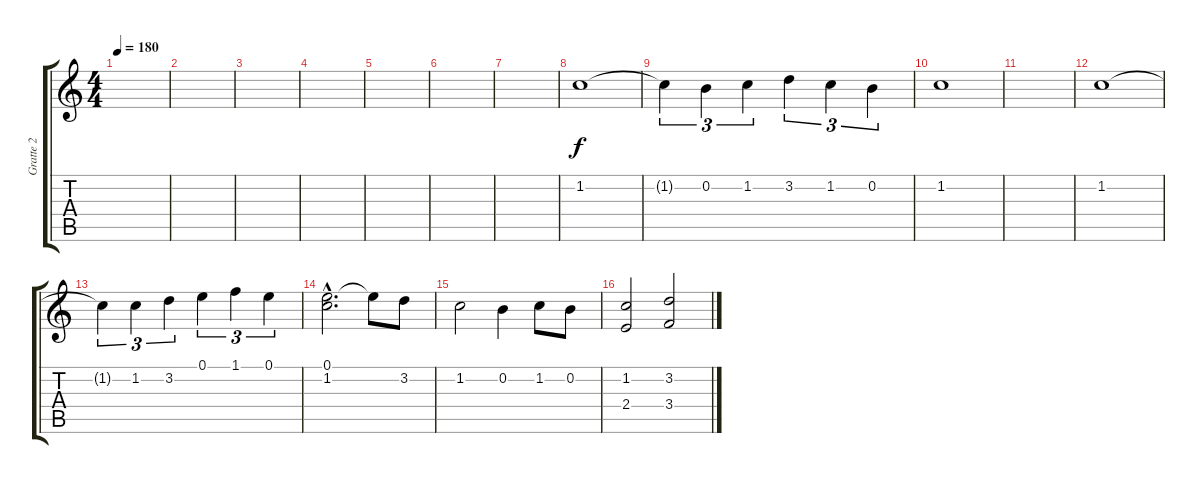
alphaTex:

\track ("Gratte 2" "Gratte 2") {instrument acousticguitarnylon}
\staff {score tabs}
\tuning (E4 B3 G3 D3 A2 E2) {hide}
\ts (4 4)
\tempo 180
\clef g2
\ks c
|
|
|
|
|
|
|
1.2.1 |
1.2{t}.4{tu (3 2)} 0.2.4{tu (3 2)} 1.2.4{tu (3 2)} 3.2.4{tu (3 2)} 1.2.4{tu (3 2)} 0.2.4{tu (3 2)} |
1.2.1 |
|
1.2.1 |
1.2{t}.4{tu (3 2)} 1.2.4{tu (3 2)} 3.2.4{tu (3 2)} 0.1.4{tu (3 2)} 1.1.4{tu (3 2)} 0.1.4{tu (3 2)} |
(0.1{hac} 1.2{hac}).2{d} 0.1{t}.8 3.2.8 |
1.2.2 0.2.4 1.2.8 0.2.8 |
(1.2 2.4).2 (3.2 3.4).2
